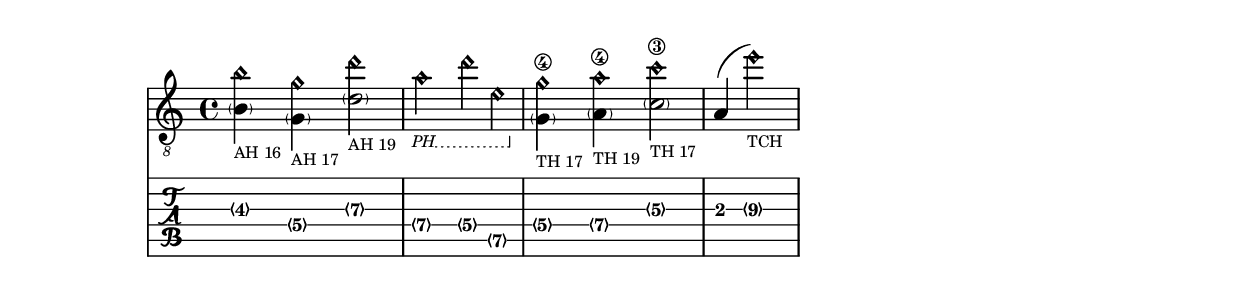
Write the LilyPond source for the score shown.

% DO NOT EDIT this file manually; it is automatically
% generated from Documentation/snippets/new
% Make any changes in Documentation/snippets/new/
% and then run scripts/auxiliar/makelsr.py
%
% This file is in the public domain.
%% Note: this file works from version 2.14.0
\version "2.14.0"

\header {
%% Translation of GIT committish: 6977ddc9a3b63ea810eaecb864269c7d847ccf98
  texidoces = "
Armónicos sobre cuerdas pisadas (armónicos artificiales):
"
  doctitlees = "Armónicos sobre cuerdas pisadas en tablatura"



%% Translation of GIT committish: f86f00c1a8de0f034ba48506de2801c074bd5422
  texidocde = "
Flageolett für Bundinstrumente:
"
  doctitlede = "Flageolett von Bundinstrumenten in einer Tabulatur"

%% Translation of GIT committish: 40bf2b38d674c43f38058494692d1a0993fad0bd
  texidocfr = "
Harmoniques et tablature (harmoniques artificielles)
"
  doctitlefr = "Harmoniques et tablature"


  lsrtags = "fretted-strings"
  texidoc = "
Fretted-string harmonics:
"
  doctitle = "Fretted-string harmonics in tablature"
} % begin verbatim


pinchedHarmonics = {
   \textSpannerDown
   \override TextSpanner #'bound-details #'left #'text =
      \markup {\halign #-0.5 \teeny "PH" }
      \override TextSpanner #'style =
         #'dashed-line
   \override TextSpanner #'dash-period = #0.6
   \override TextSpanner #'bound-details #'right #'attach-dir = #1
   \override TextSpanner #'bound-details #'right #'text =
      \markup { \draw-line #'(0 . 1) }
   \override TextSpanner #'bound-details #'right #'padding = #-0.5
}

harmonics = {
  %artificial harmonics (AH)
  \textLengthOn
  <\parenthesize b b'\harmonic>4_\markup{ \teeny "AH 16" }
  <\parenthesize g g'\harmonic>4_\markup{ \teeny "AH 17" }
  <\parenthesize d' d''\harmonic>2_\markup{ \teeny "AH 19" }
  %pinched harmonics (PH)
  \pinchedHarmonics
  <a'\harmonic>2\startTextSpan
  <d''\harmonic>4
  <e'\harmonic>4\stopTextSpan
  %tapped harmonics (TH)
  <\parenthesize g\4 g'\harmonic>4_\markup{ \teeny "TH 17" }
  <\parenthesize a\4 a'\harmonic>4_\markup{ \teeny "TH 19" }
  <\parenthesize c'\3 c''\harmonic>2_\markup{ \teeny "TH 17" }
  %touch harmonics (TCH)
  a4( <e''\harmonic>2. )_\markup{ \teeny "TCH" }
}

frettedStrings = {
  %artificial harmonics (AH)
  \harmonicByFret #4 g4\3
  \harmonicByFret #5 d4\4
  \harmonicByFret #7 g2\3
  %pinched harmonics (PH)
  \harmonicByFret #7 d2\4
  \harmonicByFret #5 d4\4
  \harmonicByFret #7 a4\5
  %tapped harmonics (TH)
  \harmonicByFret #5 d4\4
  \harmonicByFret #7 d4\4
  \harmonicByFret #5 g2\3
  %touch harmonics (TCH)
  a4 \harmonicByFret #9 g2.\3
}

\score {
  <<
    \new Staff {
      \new Voice {
        \clef "treble_8"
        \harmonics
      }
    }
    \new TabStaff {
      \new TabVoice {
        \frettedStrings
      }
    }
  >>
}
